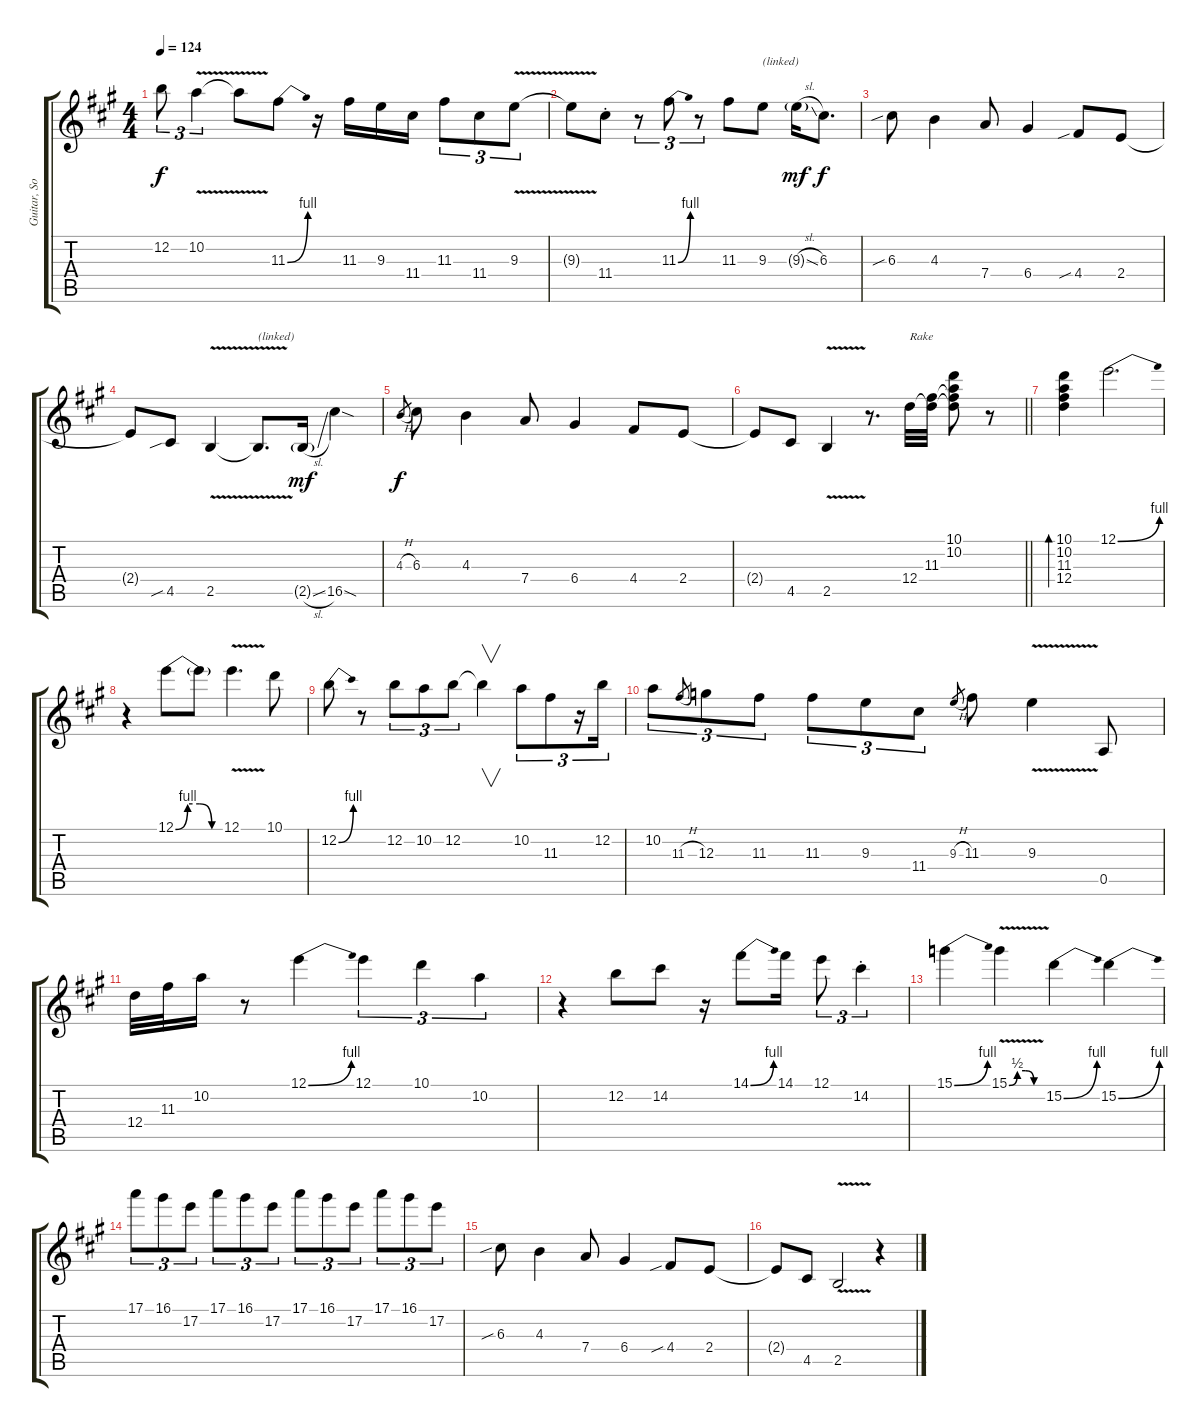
\track ("Guitar, Solo/Fills" "Guitar, So") {instrument distortionguitar}
\staff {score tabs}
\tuning (E4 B3 G3 D3 A2 E2) {hide}
\ts (4 4)
\tempo 124
\clef g2
\ks a
12.2.8{tu (3 2) dy f} 10.2{v}.4{tu (3 2)} 10.2{t}.8 11.3{be (bend 0 0 60 4)}.8 r.16 11.3.16 9.3.16 11.4.16 11.3.8{tu (3 2)} 11.4.8{tu (3 2)} 9.3{v}.8{tu (3 2)} |
9.3{t}.8 11.4{st}.8 r.8{tu (3 2)} 11.3{be (bend 0 0 60 4)}.8{tu (3 2)} r.8{tu (3 2)} 11.3.8 9.3.8{txt "(linked)"} 9.3{sl g}.16{dy mf} 6.3.8{d dy f} |
6.3{sib}.8 4.3.4 7.4.8 6.4.4 4.4{sib}.8 2.4.8 |
2.4{t}.8 4.5{sib}.8 2.5{v}.4 2.5{t}.8{d txt "(linked)"} 2.5{sl g}.16{dy mf} 16.5{sod}.4 |
4.3{h}.8{gr dy f} 6.3.8 4.3.4 7.4.8 6.4.4 4.4.8 2.4.8 |
\barLineRight lightlight
2.4{t}.8 4.5.8 2.5{v}.4 r.8{d} 12.4.32{txt "Rake"} (11.3 12.4{t}).32 (10.1 10.2 11.3{t} 12.4{t}).8 r.8 |
(10.1 10.2 11.3 12.4).4{bd 480} 12.1{be (bend 0 0 60 4)}.2{d} |
r.4 12.1{be (custom 0 0 15 4 30 4 45 0 60 0)}.8 12.1{t}.8 12.1{v}.4{d} 10.1.8 |
12.2{be (bend 0 0 60 4)}.8 r.8 12.2.8{tu (3 2)} 10.2.8{tu (3 2)} 12.2.8{tu (3 2)} 12.2{t}.4{v} 10.2.8{tu (3 2)} 11.3.8{tu (3 2)} r.16{tu (3 2)} 12.2.16{tu (3 2)} |
10.2.8{tu (3 2)} 11.3{h}.8{gr} 12.3.8{tu (3 2)} 11.3.8{tu (3 2)} 11.3.8{tu (3 2)} 9.3.8{tu (3 2)} 11.4.8{tu (3 2)} 9.3{h}.8{gr} 11.3.8 9.3{v}.4 0.5.8 |
12.4.32 11.3.32 10.2.16 r.8 12.1{be (bend 0 0 60 4)}.4 12.1.4{tu (3 2)} 10.1.4{tu (3 2)} 10.2.4{tu (3 2)} |
r.4 12.2.8 14.2.8 r.16 14.1{be (bend 0 0 60 4)}.8 14.1.16 12.1.8{tu (3 2)} 14.2{st}.4{tu (3 2)} |
15.1{be (bend 0 0 60 4)}.4 15.1{be (custom 0 0 15 2 30 2 45 0 60 0) v}.4 15.2{be (bend 0 0 60 4)}.4 15.2{be (bend 0 0 60 4)}.4 |
17.1.8{tu (3 2)} 16.1.8{tu (3 2)} 17.2.8{tu (3 2)} 17.1.8{tu (3 2)} 16.1.8{tu (3 2)} 17.2.8{tu (3 2)} 17.1.8{tu (3 2)} 16.1.8{tu (3 2)} 17.2.8{tu (3 2)} 17.1.8{tu (3 2)} 16.1.8{tu (3 2)} 17.2.8{tu (3 2)} |
6.3{sib}.8 4.3.4 7.4.8 6.4.4 4.4{sib}.8 2.4.8 |
2.4{t}.8 4.5.8 2.5{v}.2 r.4
